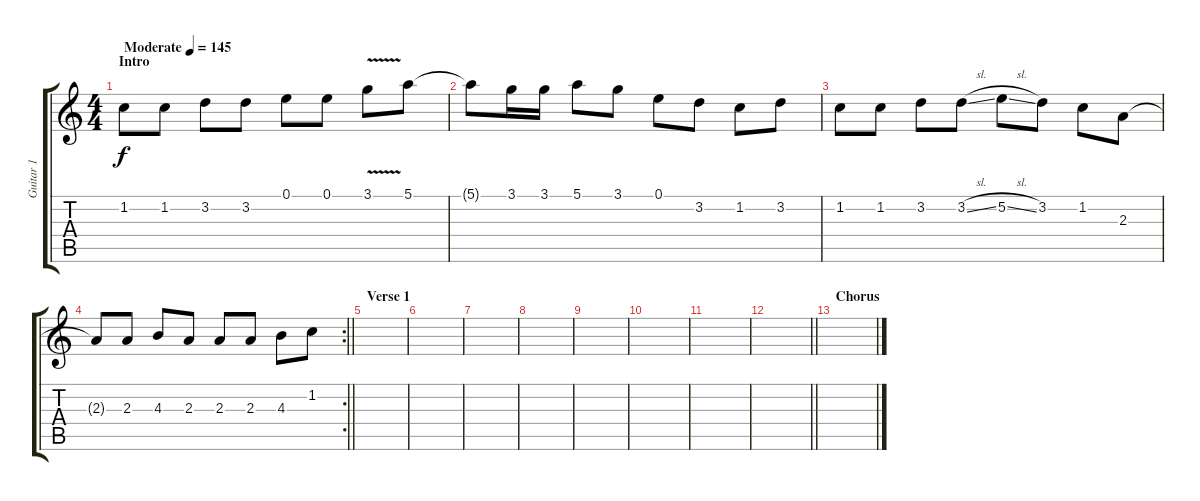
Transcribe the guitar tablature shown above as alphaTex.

\track ("Guitar 1" "Guitar 1") {instrument overdrivenguitar}
\staff {score tabs}
\tuning (E4 B3 G3 D3 A2 E2) {hide}
\ts (4 4)
\section ("" "Intro")
\tempo (145 "Moderate")
\clef g2
\ks c
1.2.8{dy f instrument overdrivenguitar} 1.2.8 3.2.8 3.2.8 0.1.8 0.1.8 3.1{v}.8 5.1.8 |
5.1{t}.8 3.1.16 3.1.16 5.1.8 3.1.8 0.1.8 3.2.8 1.2.8 3.2.8 |
1.2.8 1.2.8 3.2.8 3.2{sl}.8 5.2{sl}.8 3.2.8 1.2.8 2.3.8 |
\rc 2
\barLineRight lightlight
2.3{t}.8 2.3.8 4.3.8 2.3.8 2.3.8 2.3.8 4.3.8 1.2.8 |
\section ("" "Verse 1")
|
|
|
|
|
|
|
\barLineRight lightlight
|
\section ("" "Chorus")
